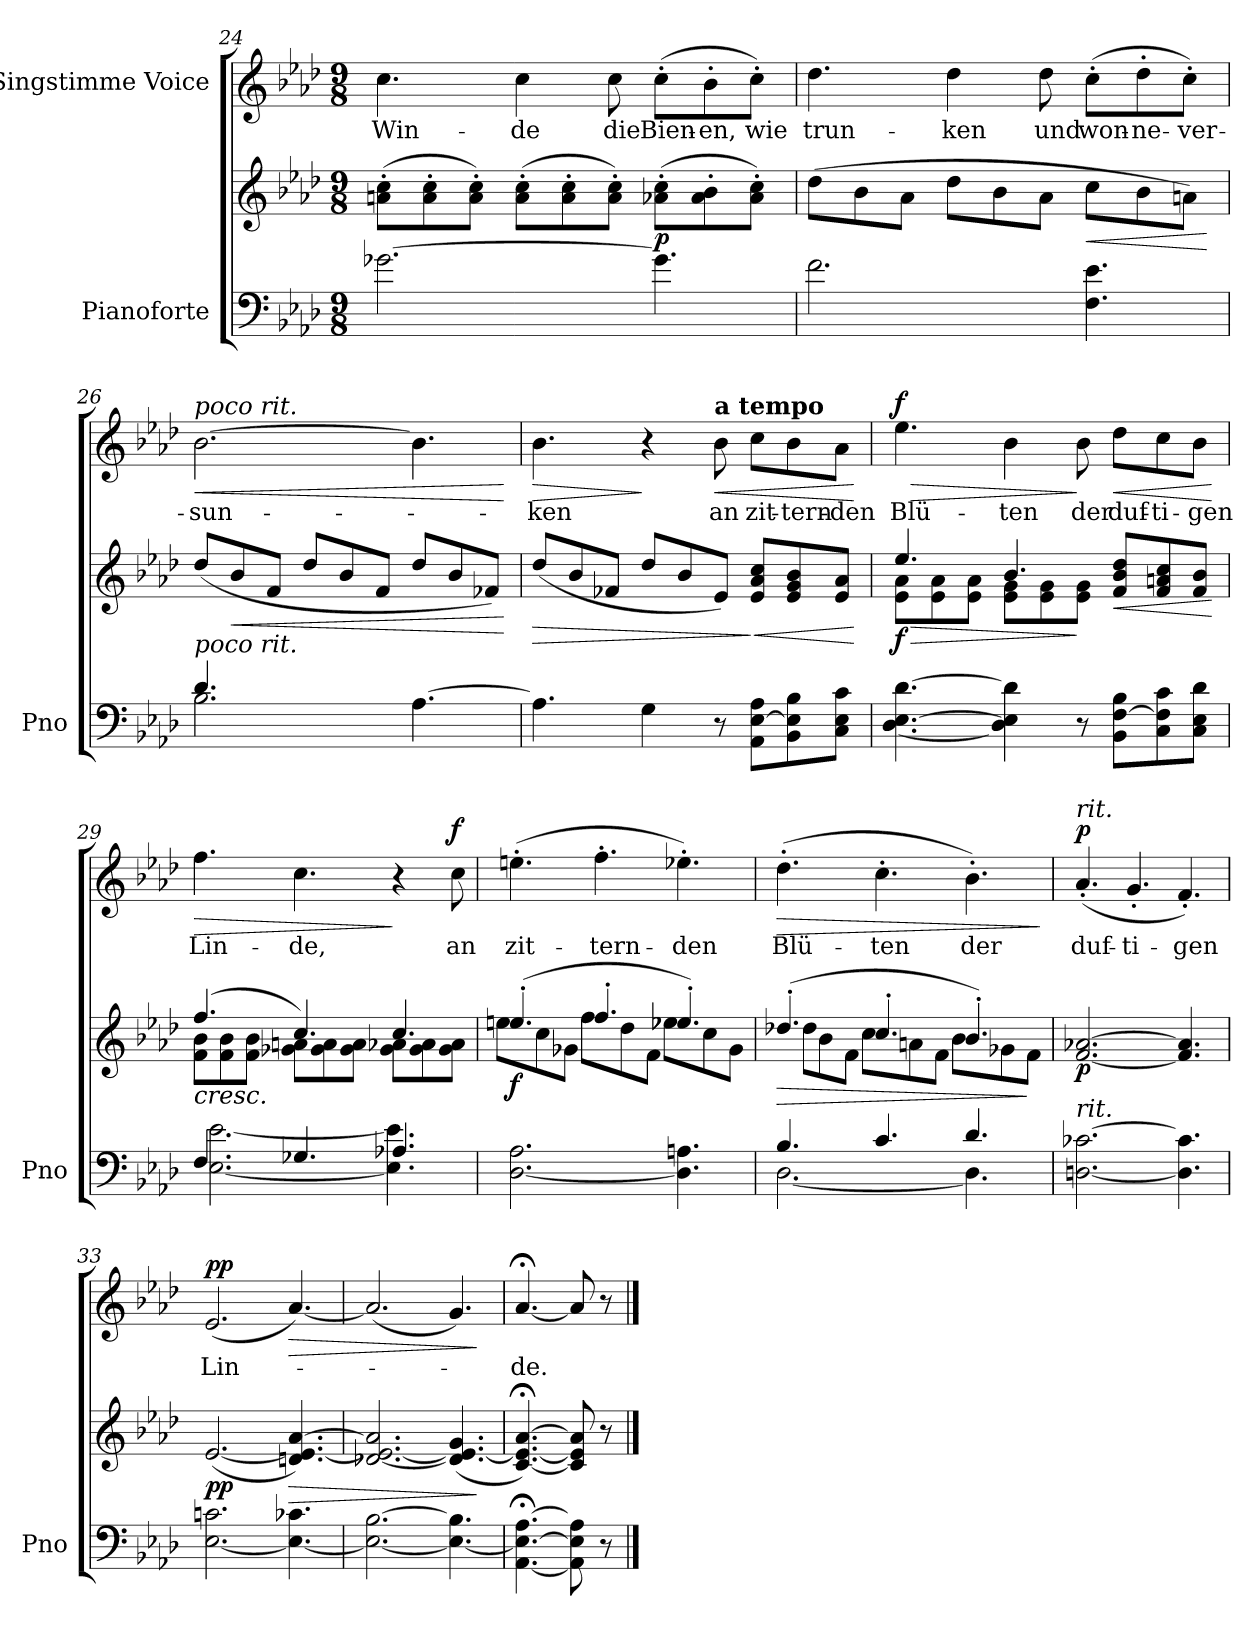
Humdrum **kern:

**kern	**kern	**dynam	**kern	**text	**dynam
*part2	*part2	*part2	*part1	*part1	*part1
*staff3	*staff2	*staff2/3	*staff1	*staff1	*staff1
*I"Pianoforte	*	*	*I"Singstimme Voice	*	*
*I'Pno	*	*	*	*	*
*clefF4	*clefG2	*	*clefG2	*	*
*k[b-e-a-d-]	*k[b-e-a-d-]	*	*k[b-e-a-d-]	*	*
*M9/8	*M9/8	*	*M9/8	*	*
=24	=24	=24	=24	=24	=24
[2.g-X\	(8an\' 8cc\'L	.	4.cc\	Win-	.
.	8a\' 8cc\'	.	.	.	.
.	8a\' 8cc\'J)	.	.	.	.
.	(8a\' 8cc\'L	.	4cc\	-de	.
.	8a\' 8cc\'	.	.	.	.
.	8a\' 8cc\'J)	.	8cc\	die	.
!	!	!LO:DY:b	!	!	!
4.g-\]	(8a-X\' 8cc\'L	p	(8cc'\L	Bien-	.
.	8a-\' 8b-\'	.	8b-'\	-en,	.
.	8a-\' 8cc\'J)	.	8cc'\J)	wie	.
=25	=25	=25	=25	=25	=25
2.f\	(8dd-\L	.	4.dd-\	trun-	.
.	8b-\	.	.	.	.
.	8a-\J	.	.	.	.
.	8dd-\L	.	4dd-\	-ken	.
.	8b-\	.	.	.	.
.	8a-\J	.	8dd-\	und	.
!	!	!LO:HP:b	!	!	!
4.F\ 4.e-\	8cc\L	<	(8cc'\L	won-	.
.	8b-\	.	8dd-'\	-ne-	.
.	8an\J)	.	8cc'\J)	ver-	.
.	.	[	.	.	.
=26	=26	=26	=26	=26	=26
*^	*	*	*	*	*
!	!	!	!	!LO:TX:i:t=poco rit.	!	!
!LO:TX:i:t=poco rit.	!	!	!	!	!	!
!	!	!	!	!	!	!LO:HP:b
2.B-\	4.d-/	(8dd-/L	.	[2.b-\	sun-	<
!	!	!	!LO:HP:b	!	!	!
.	.	8b-/	<	.	.	.
.	.	8f/J	.	.	.	.
.	2.ryy	8dd-/L	.	.	.	.
.	.	8b-/	.	.	.	.
.	.	8f/J	.	.	.	.
[>4.A-\	.	8dd-/L	.	4.b-\]	.	.
.	.	8b-/	.	.	.	.
.	.	8f-X/J)	.	.	.	.
*v	*v	*	*	*	*	*
.	.	[	.	.	[
=27	=27	=27	=27	=27	=27
!	!	!LO:HP:b	!	!	!LO:HP:b
4.A-\]	(8dd-/L	>	4.b-\	-ken	>
.	8b-/	.	.	.	.
.	8f-X/J	.	.	.	.
4G\	8dd-/L	.	4r	.	]
.	8b-/	.	.	.	.
!	!	!	!LO:TX:a:B:t=a tempo	!	!
!	!	!	!	!	!LO:HP:b
8r	8e-/J)	.	8b-\	an	<
!	!	!LO:HP:n=1:b	!	!	!
8AA-\ [8E-\ 8A-\L	8e-/ 8a-/ 8cc/L	] <	8cc\L	zit-	.
8BB-\ 8E-\] 8B-\	8e-/ 8g/ 8b-/	.	8b-\	-tern-	.
8C\ 8E-\ 8c\J	8e-/ 8a-/J	.	8a-\J	-den	.
.	.	[	.	.	[
=28	=28	=28	=28	=28	=28
!	!	!LO:HP:b	!	!	!LO:HP:b
*	*^	*	*	*	*
!	!	!	!LO:DY:n=1:b	!	!	!LO:DY:n=1:a
[4.D-\ [4.E-\ [4.d-\	4.ee-/	8e-\ 8a-\L	> f	4.ee-\	Blü-	> f
.	.	8e-\ 8a-\	.	.	.	.
.	.	8e-\ 8a-\J	.	.	.	.
4D-\] 4E-\] 4d-\]	4.b-/	8e-\ 8g\L	.	4b-\	-ten	.
.	.	8e-\ 8g\	.	.	.	.
8r	.	8e-\ 8g\J	]	8b-\	der	]
!	!	!	!LO:HP:b	!	!	!LO:HP:b
8BB-\ [8F\ 8B-\L	8f/ 8b-/ 8dd-/L	4.ryy	<	8dd-\L	duf-	<
8C\ 8F\] 8c\	8f/ 8an/ 8cc/	.	.	8cc\	-ti-	.
8C\ 8E-\ 8d-\J	8f/ 8b-/J	.	.	8b-\J	-gen	.
*	*v	*v	*	*	*	*
.	.	[	.	.	[
=29	=29	=29	=29	=29	=29
*^	*^	*	*	*	*
!	!	!LO:TX:b:i:t=cresc.	!	!	!	!	!
!	!	!	!	!	!	!	!LO:HP:b
4.F/	[2.E-\ [>2.e-\	(4.ff/	8f\ 8b-\L	.	4.ff\	Lin-	>
.	.	.	8f\ 8b-\	.	.	.	.
.	.	.	8f\ 8b-\J	.	.	.	.
4.G-X/	.	4.cc/)	8g-X\ 8an\L	.	4.cc\	-de,	.
.	.	.	8g-\ 8a\	.	.	.	.
.	.	.	8g-\ 8a\J	.	.	.	.
4.A-X/	4.E-\] 4.e-\]	4.cc/	8g-\ 8a-X\L	.	4r	.	]
.	.	.	8g-\ 8a-\	.	.	.	.
!	!	!	!	!	!	!	!LO:DY:a
.	.	.	8g-\ 8a-\J	.	8cc\	an	f
*v	*v	*	*	*	*	*	*
=30	=30	=30	=30	=30	=30	=30
!	!LO:N:head=solid	!	!LO:DY:b	!	!	!
[2.D-\ 2.A-\	(4.een'/	8ee\L	f	(4.een'\	zit-	.
.	.	8cc\	.	.	.	.
.	.	8g-X\J	.	.	.	.
!	!LO:N:head=solid	!	!	!	!	!
.	4.ff'/	8ff\L	.	4.ff'\	-tern-	.
.	.	8dd-\	.	.	.	.
.	.	8f\J	.	.	.	.
!	!LO:N:head=solid	!	!	!	!	!
4.D-\] 4.An\	4.ee-X'/)	8ee-\L	.	4.ee-X'\)	-den	.
.	.	8cc\	.	.	.	.
.	.	8g-\J	.	.	.	.
=31	=31	=31	=31	=31	=31	=31
*^	*	*	*	*	*	*
!	!	!LO:N:head=solid	!	!LO:HP:b	!	!	!LO:HP:b
4.B-/	[2.D-\	(4.dd-X'/	8dd-\L	>	(4.dd-'\	Blü-	>
.	.	.	8b-\	.	.	.	.
.	.	.	8f\J	.	.	.	.
!	!	!LO:N:head=solid	!	!	!	!	!
4.c/	.	4.cc'/	8cc\L	.	4.cc'\	-ten	.
.	.	.	8an\	.	.	.	.
.	.	.	8f\J	.	.	.	.
!	!	!LO:N:head=solid	!	!	!	!	!
4.d-/	4.D-\]	4.b-'/)	8b-\L	.	4.b-'\)	der	.
.	.	.	8g-X\	.	.	.	.
.	.	.	8f\J	]	.	.	.
*v	*v	*	*	*	*	*	*
*	*v	*v	*	*	*	*
.	.	.	.	.	]
=32	=32	=32	=32	=32	=32
!	!	!	!LO:TX:i:t=rit.	!	!
!LO:TX:i:t=rit.	!	!	!	!	!
!	!	!LO:DY:b	!	!	!LO:DY:a
[2.Dn\ [2.c-X\	[2.f/ [2.a-X/	p	(>4.a-'>/	duf-	p
.	.	.	4.g'>/	-ti-	.
4.D\] 4.c-\]	4.f/] 4.a-/]	.	4.f'>/)	-gen	.
=33	=33	=33	=33	=33	=33
!	!	!LO:DY:b	!	!	!LO:DY:a
[2.E-\ 2.cn\	([>2.e-/	pp	(2.e-/	Lin-	pp
!	!	!LO:HP:b	!	!	!LO:HP:b
4.E-\_ 4.c-X\	4.dn/ 4.e-/_ [4.a-/)	>	[4.a-/)	.	>
=34	=34	=34	=34	=34	=34
2.E-\_ [2.B-\	[2.d-X/ 2.e-/_ 2.a-/]	.	(2.a-/]	.	.
4.E-\_ 4.B-\]	(<4.d-/] 4.e-/_ 4.g/	.	4.g/)	.	.
.	.	]	.	.	]
=35	=35	=35	=35	=35	=35
[4.AA-\;< 4.E-\_;< [4.A-\;<	[4.c/;< 4.e-/_;< [4.a-/;<)	.	[4.a-;</	-de.	.
8AA-\] 8E-\] 8A-\]	8c/] 8e-/] 8a-/]	.	8a-/]	.	.
8r	8r	.	8r	.	.
==	==	==	==	==	==
*-	*-	*-	*-	*-	*-
